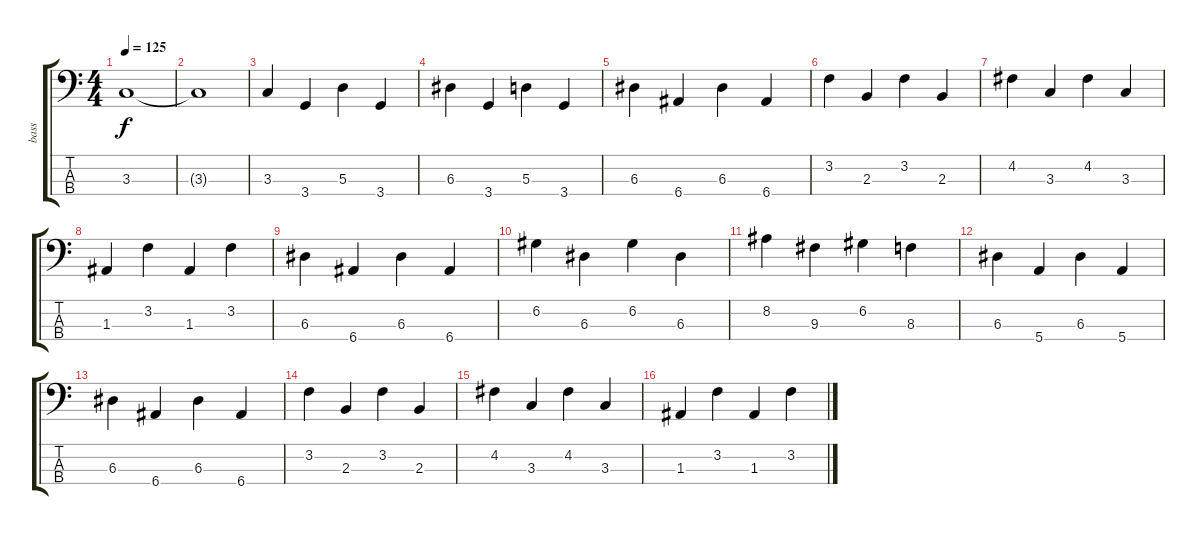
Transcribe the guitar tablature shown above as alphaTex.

\track ("bass" "bass") {solo instrument contrabass}
\staff {score tabs}
\tuning (G2 D2 A1 E1) {hide}
\ts (4 4)
\tempo 125
\clef f4
\ks c
3.3.1{dy f} |
3.3{t}.1 |
3.3.4 3.4.4 5.3.4 3.4.4 |
6.3.4 3.4.4 5.3.4 3.4.4 |
6.3.4 6.4.4 6.3.4 6.4.4 |
3.2.4 2.3.4 3.2.4 2.3.4 |
4.2.4 3.3.4 4.2.4 3.3.4 |
1.3.4 3.2.4 1.3.4 3.2.4 |
6.3.4 6.4.4 6.3.4 6.4.4 |
6.2.4 6.3.4 6.2.4 6.3.4 |
8.2.4 9.3.4 6.2.4 8.3.4 |
6.3.4 5.4.4 6.3.4 5.4.4 |
6.3.4 6.4.4 6.3.4 6.4.4 |
3.2.4 2.3.4 3.2.4 2.3.4 |
4.2.4 3.3.4 4.2.4 3.3.4 |
1.3.4 3.2.4 1.3.4 3.2.4
